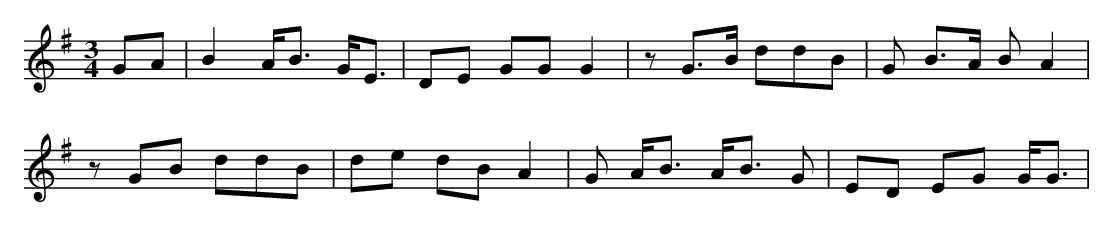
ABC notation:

X:1
M:3/4
K:G
GA|B2 A<B G<E|DE GG G2|zG>B ddB|G B>A BA2|
z GB ddB|de dB A2|G A<B A<B G|ED EG G<G|
